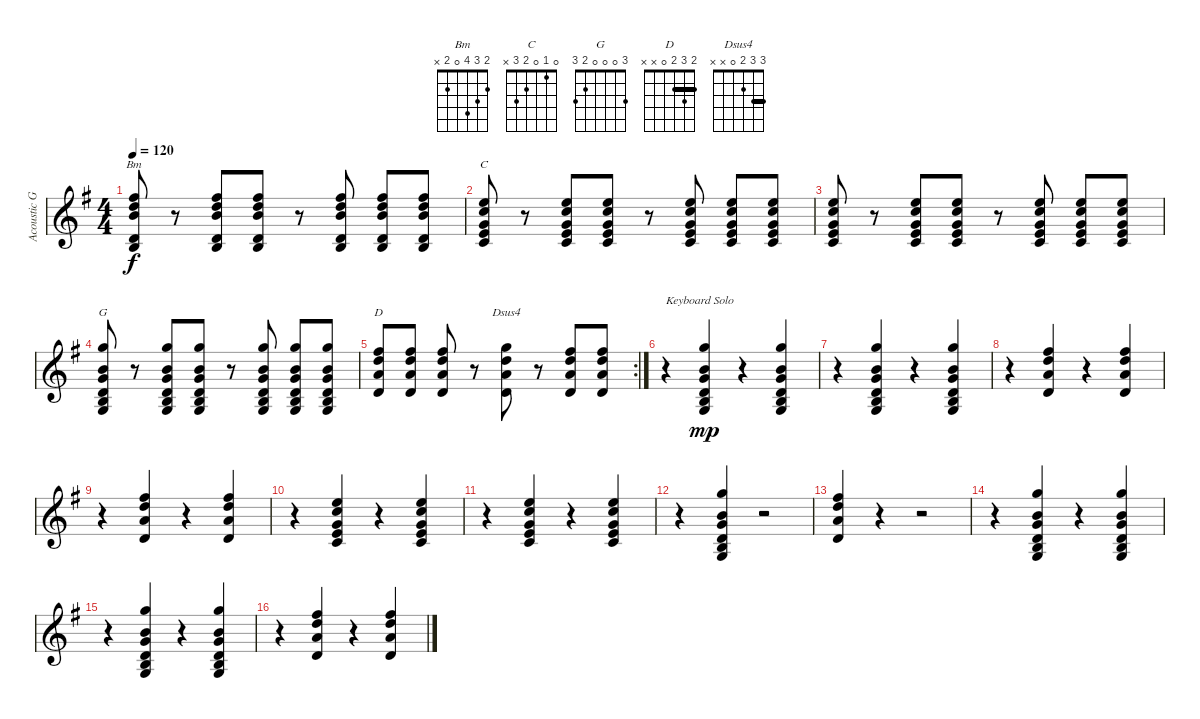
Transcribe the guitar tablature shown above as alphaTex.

\track ("Acoustic Guitar 3" "Acoustic G") {instrument acousticguitarsteel}
\staff {score}
\tuning (E4 B3 G3 D3 A2 E2) {hide}
\chord ("Bm" 2 3 4 0 2 x)
\chord ("C" 0 1 0 2 3 x)
\chord ("G" 3 0 0 0 2 3)
\chord ("D" 2 3 2 0 x x) {barre 2}
\chord ("Dsus4" 3 3 2 0 x x) {barre 3}
\ts (4 4)
\tempo 120
\clef g2
\ks g
(2.1 3.2 4.3 0.4 2.5).8{ch "Bm" dy f} r.8 (2.1 3.2 4.3 0.4 2.5).8 (2.1 3.2 4.3 0.4 2.5).8 r.8 (2.1 3.2 4.3 0.4 2.5).8 (2.1 3.2 4.3 0.4 2.5).8 (2.1 3.2 4.3 0.4 2.5).8 |
(0.1 1.2 0.3 2.4 3.5).8{ch "C"} r.8 (0.1 1.2 0.3 2.4 3.5).8 (0.1 1.2 0.3 2.4 3.5).8 r.8 (0.1 1.2 0.3 2.4 3.5).8 (0.1 1.2 0.3 2.4 3.5).8 (0.1 1.2 0.3 2.4 3.5).8 |
(0.1 1.2 0.3 2.4 3.5).8 r.8 (0.1 1.2 0.3 2.4 3.5).8 (0.1 1.2 0.3 2.4 3.5).8 r.8 (0.1 1.2 0.3 2.4 3.5).8 (0.1 1.2 0.3 2.4 3.5).8 (0.1 1.2 0.3 2.4 3.5).8 |
(3.1 0.2 0.3 0.4 2.5 3.6).8{ch "G"} r.8 (3.1 0.2 0.3 0.4 2.5 3.6).8 (3.1 0.2 0.3 0.4 2.5 3.6).8 r.8 (3.1 0.2 0.3 0.4 2.5 3.6).8 (3.1 0.2 0.3 0.4 2.5 3.6).8 (3.1 0.2 0.3 0.4 2.5 3.6).8 |
\rc 2
(2.1 3.2 2.3 0.4).8{ch "D"} (2.1 3.2 2.3 0.4).8 (2.1 3.2 2.3 0.4).8 r.8 (3.1 3.2 2.3 0.4).8{ch "Dsus4"} r.8 (2.1 3.2 2.3 0.4).8 (2.1 3.2 2.3 0.4).8 |
r.4{txt "Keyboard Solo"} (3.1 0.2 0.3 0.4 2.5 3.6).4{dy mp} r.4 (3.1 0.2 0.3 0.4 2.5 3.6).4 |
r.4 (3.1 0.2 0.3 0.4 2.5 3.6).4 r.4 (3.1 0.2 0.3 0.4 2.5 3.6).4 |
r.4 (2.1 3.2 2.3 0.4).4 r.4 (2.1 3.2 2.3 0.4).4 |
r.4 (2.1 3.2 2.3 0.4).4 r.4 (2.1 3.2 2.3 0.4).4 |
r.4 (0.1 1.2 0.3 2.4 3.5).4 r.4 (0.1 1.2 0.3 2.4 3.5).4 |
r.4 (0.1 1.2 0.3 2.4 3.5).4 r.4 (0.1 1.2 0.3 2.4 3.5).4 |
r.4 (3.1 0.2 0.3 0.4 2.5 3.6).4 r.2 |
(2.1 3.2 2.3 0.4).4 r.4 r.2 |
r.4 (3.1 0.2 0.3 0.4 2.5 3.6).4 r.4 (3.1 0.2 0.3 0.4 2.5 3.6).4 |
r.4 (3.1 0.2 0.3 0.4 2.5 3.6).4 r.4 (3.1 0.2 0.3 0.4 2.5 3.6).4 |
r.4 (2.1 3.2 2.3 0.4).4 r.4 (2.1 3.2 2.3 0.4).4
